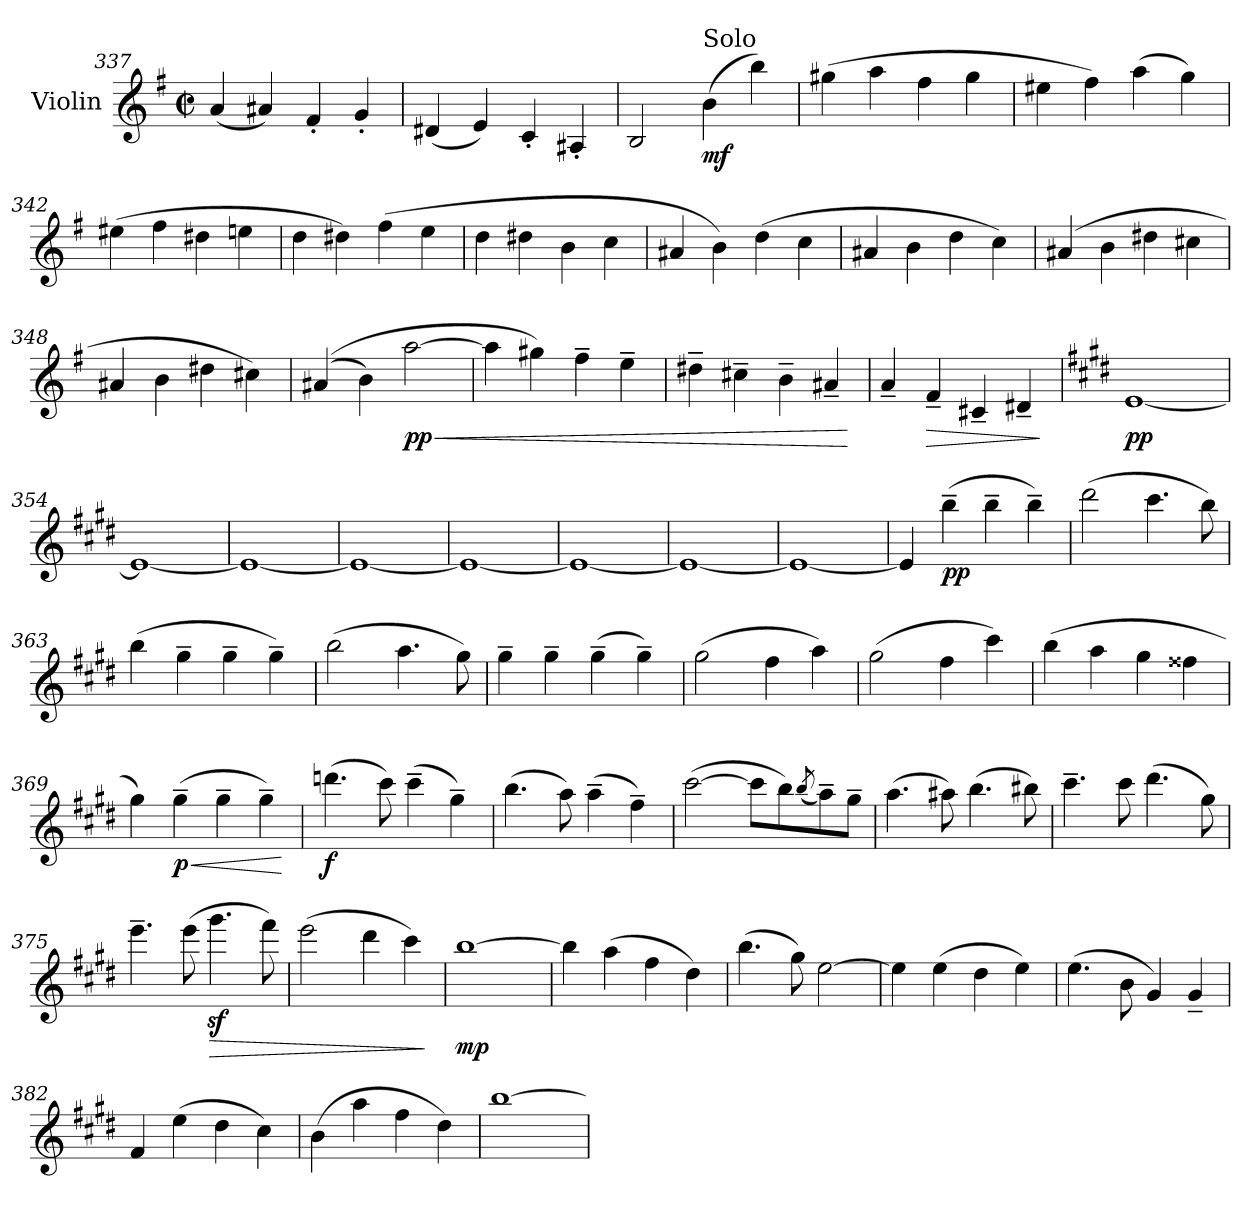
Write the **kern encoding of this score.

**kern	**dynam
*part1	*part1
*staff1	*staff1
*I"Violin	*
*I'Vln.	*
*clefG2	*
*k[f#]	*
*M2/2	*
*met(c|)	*
=337	=337
(<4a!/	.
4a#X!/)	.
4f#'!/	.
4g'!/	.
=338	=338
(<4d#X!/	.
4e!/)	.
4c'!/	.
4A#X'!/	.
=339	=339
2B!/	.
!LO:TX:a:t=Solo	!
!	!LO:DY:b
(>4b\	mf
4bb\)	.
=340	=340
(>4gg#X\	.
4aa\	.
4ff#\	.
4gg#\	.
=341	=341
4ee#X\	.
4ff#\)	.
(>4aa\	.
4gg\)	.
!!LO:LB:g=z
=342	=342
(>4ee#X\	.
4ff#\	.
4dd#X\	.
4een\	.
=343	=343
4dd\	.
4dd#X\)	.
(>4ff#\	.
4ee\	.
=344	=344
4dd\	.
4dd#X\	.
4b\	.
4cc\	.
=345	=345
4a#X/	.
4b\)	.
(>4dd\	.
4cc\	.
=346	=346
4a#X/	.
4b\	.
4dd\	.
4cc\)	.
=347	=347
*MM180	*
(>4a#X/	.
4b\	.
4dd#X\	.
4cc#X\	.
=348	=348
*MM160	*
4a#X/	.
4b\	.
4dd#X\	.
*MM116	*
4cc#X\)	.
=349	=349
(>(>4a#X/	.
4b\)	.
*MM124	*
!	!LO:HP:b
!	!LO:DY:n=1:b
[2aa\	< pp
!!LO:LB:g=z
=350	=350
4aa\]	.
4gg#X\)	.
4ff#~\	.
4ee~\	.
=351	=351
4dd#X~\	.
4cc#X~\	.
4b~\	.
4a#X~/	.
.	[
=352	=352
4a~/	.
!	!LO:HP:b
4f#~/	>
4c#X~/	.
4d#X~/	.
.	]
=353	=353
*k[f#c#g#d#]	*
!	!LO:DY:b
[1e	pp
=354	=354
1e_	.
=355	=355
1e_	.
=356	=356
1e_	.
=357	=357
1e_	.
=358	=358
1e_	.
=359	=359
1e_	.
=360	=360
1e_	.
=361	=361
4e/]	.
!	!LO:DY:b
(>4bb~\	pp
4bb~\	.
4bb~\)	.
!!LO:LB:g=z
=362	=362
(>2ddd#\	.
4.ccc#\	.
8bb\)	.
=363	=363
(>4bb\	.
4gg#~\	.
4gg#~\	.
4gg#~\)	.
=364	=364
(>2bb\	.
4.aa\	.
8gg#\)	.
=365	=365
4gg#~\	.
4gg#~\	.
(>4gg#~\	.
4gg#~\)	.
=366	=366
(>2gg#\	.
4ff#\	.
4aa\)	.
=367	=367
(>2gg#\	.
4ff#\	.
4ccc#\)	.
=368	=368
(>4bb\	.
4aa\	.
4gg#\	.
4ff##X\	.
=369	=369
4gg#\)	.
!	!LO:HP:b
!	!LO:DY:n=1:b
(>4gg#~\	< p
4gg#~\	.
4gg#~\)	.
.	[
=370	=370
!	!LO:DY:b
(>4.dddn\	f
8ccc#\)	.
(>4ccc#~\	.
4gg#~\)	.
!!LO:LB:g=z
=371	=371
(>4.bb\	.
8aa\)	.
(>4aa~\	.
4ff#~\)	.
=372	=372
(>[2ccc#\	.
8ccc#\L]	.
8bb\)	.
(<8qbb/	.
8aa~\)	.
8gg#~\J	.
=373	=373
(>4.aa\	.
8aa#X\)	.
(>4.bb\	.
8bb#X\)	.
=374	=374
4.ccc#~\	.
8ccc#\	.
(>4.ddd#\	.
8gg#\)	.
=375	=375
4.eee~\	.
(>8eee\	.
!	!LO:HP:b
4.ggg#z<\	>
8fff#\)	.
=376	=376
(>2eee\	.
4ddd#\	.
4ccc#\)	.
.	]
=377	=377
!	!LO:DY:b
[1bb	mp
=378	=378
4bb\]	.
(>4aa\	.
4ff#\	.
4dd#\)	.
!!LO:LB:g=z
=379	=379
(>4.bb\	.
8gg#\)	.
[2ee\	.
=380	=380
4ee\]	.
(>4ee\	.
4dd#\	.
4ee\)	.
=381	=381
(>4.ee\	.
8b\	.
4g#/)	.
4g#~/	.
=382	=382
4f#/	.
(>4ee\	.
4dd#\	.
4cc#\)	.
=383	=383
(>4b\	.
4aa\	.
4ff#\	.
4dd#\)	.
=384	=384
[1bb	.
=	=
*-	*-
